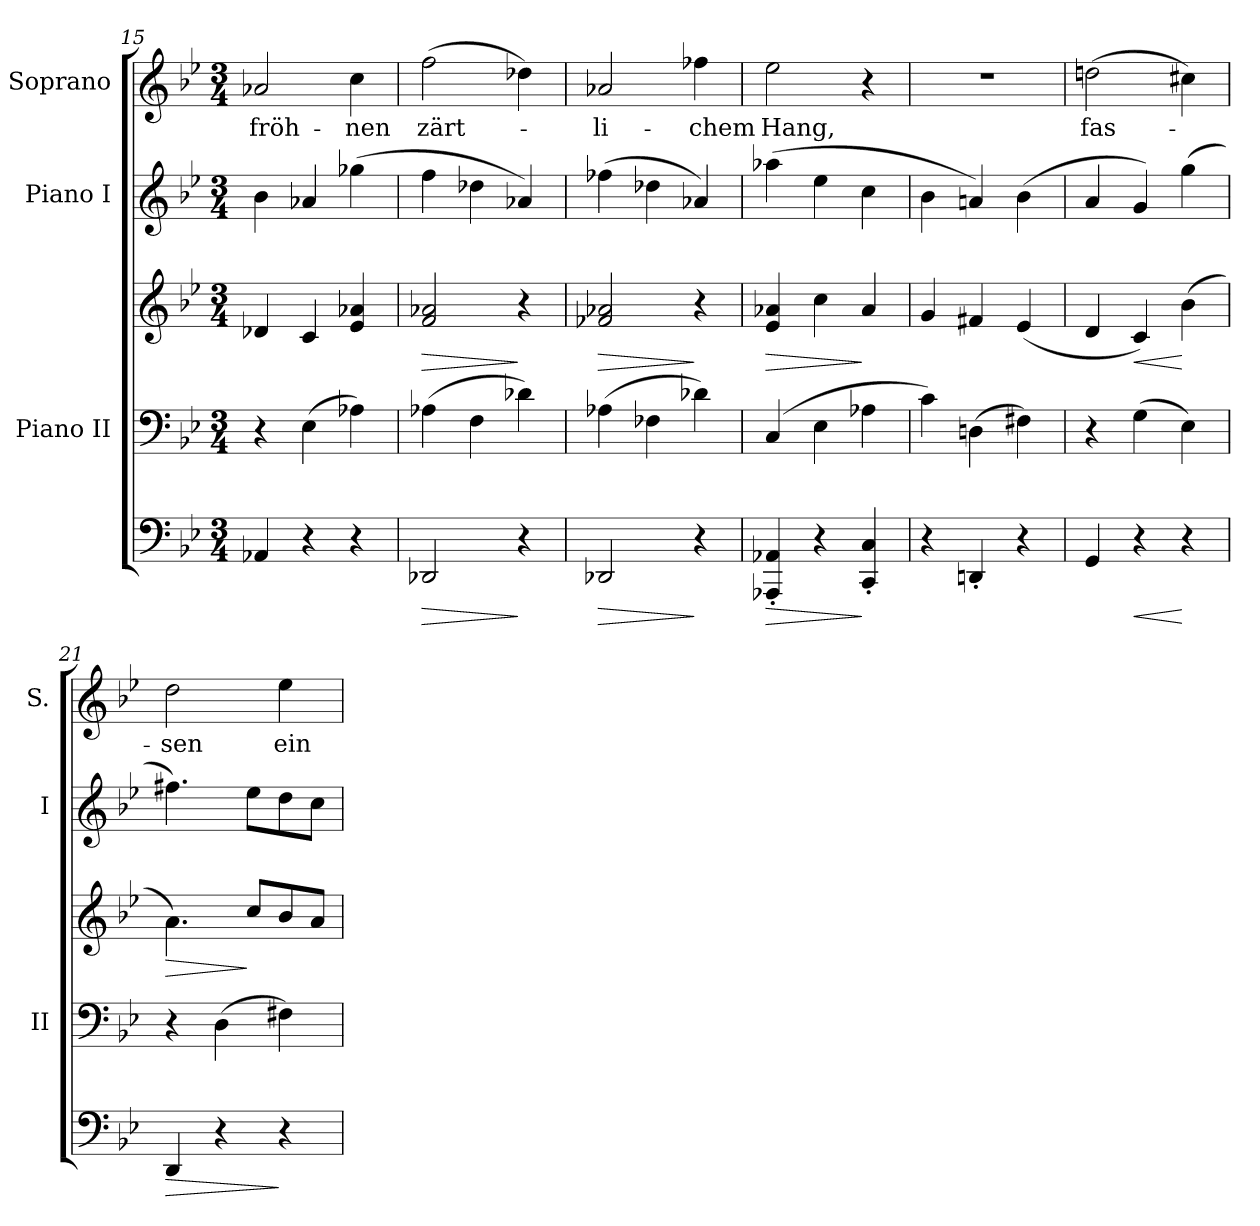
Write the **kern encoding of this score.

**kern	**dynam	**kern	**kern	**dynam	**kern	**kern	**text
*part5	*part5	*part4	*part3	*part3	*part2	*part1	*part1
*staff5	*staff5	*staff4	*staff3	*staff3	*staff2	*staff1	*staff1
*	*	*I"Piano II	*	*	*I"Piano I	*I"Soprano	*
*	*	*I'II	*	*	*I'I	*I'S.	*
*clefF4	*	*clefF4	*clefG2	*	*clefG2	*clefG2	*
*k[b-e-]	*	*k[b-e-]	*k[b-e-]	*	*k[b-e-]	*k[b-e-]	*
*B-:	*	*B-:	*B-:	*	*B-:	*B-:	*
*M3/4	*	*M3/4	*M3/4	*	*M3/4	*M3/4	*
=15	=15	=15	=15	=15	=15	=15	=15
!	!	!	!	!	!	!	!LO:LY:b:color=#000000
4AA-Xi/	.	4r	4d-Xi/	.	4b-i\	2a-Xi/	fröh-
4r	.	(4E-i\	4ci/	.	4a-Xi/	.	.
!	!	!	!	!	!	!	!LO:LY:b:color=#000000
4r	.	4A-Xi\)	4e-i/ 4a-Xi	.	(4gg-Xi\	4cci\	-nen
=16	=16	=16	=16	=16	=16	=16	=16
!	!LO:HP:b	!	!	!LO:HP:b	!	!	!
!	!	!	!	!	!	!	!LO:LY:b:color=#000000
2DD-Xi/	>	(4A-Xi\	2fi/ 2a-Xi	>	4ffi\	(2ffi\	zärt-
.	.	4Fi\	.	.	4dd-Xi\	.	.
4r	]	4d-Xi\)	4r	]	4a-Xi/)	4dd-Xi\)	.
=17	=17	=17	=17	=17	=17	=17	=17
!	!LO:HP:b	!	!	!LO:HP:b	!	!	!
!	!	!	!	!	!	!	!LO:LY:b:color=#000000
2DD-Xi/	>	(4A-Xi\	2f-Xi/ 2a-Xi	>	(4ff-Xi\	2a-Xi/	-li-
.	.	4F-Xi\	.	.	4dd-Xi\	.	.
!	!	!	!	!	!	!	!LO:LY:b:color=#000000
4r	]	4d-Xi\)	4r	]	4a-Xi/)	4ff-Xi\	-chem
=18	=18	=18	=18	=18	=18	=18	=18
!	!LO:HP:b	!	!	!LO:HP:b	!	!	!
!	!	!	!	!	!	!	!LO:LY:b:color=#000000
4AAA-Xi/' 4AA-Xi'	>	(4Ci/	4e-i/ 4a-Xi	>	(4aa-Xi\	2ee-i\	Hang,
4r	.	4E-i\	4cci\	.	4ee-i\	.	.
4CCi/' 4Ci'	]	4A-Xi\	4a-i/	]	4cci\	4r	.
=19	=19	=19	=19	=19	=19	=19	=19
!	!	!	!	!	!	!LO:N:vis=1	!
4r	.	4ci\)	4gi/	.	4b-i\	2.r	.
4DDn'i/	.	(4Dni\	4f#Xi/	.	4ani/)	.	.
4r	.	4F#Xi\)	(4e-i/	.	(4b-i\	.	.
=20	=20	=20	=20	=20	=20	=20	=20
!	!	!	!	!	!	!	!LO:LY:b:color=#000000
4GGi/	.	4r	4di/	.	4ai/	(2ddni\	fas-
!	!LO:HP:b	!	!	!LO:HP:b	!	!	!
4r	<	(4Gi\	4ci/)	<	4gi/)	.	.
4r	[	4E-i\)	(4b-i\	[	(4ggi\	4cc#Xi\)	.
=21	=21	=21	=21	=21	=21	=21	=21
!	!LO:HP:b	!	!	!LO:HP:b	!	!	!
!	!	!	!	!	!	!	!LO:LY:b:color=#000000
4DDi/	>	4r	4.ai\)	>	4.ff#Xi\)	2ddi\	-sen
4r	.	(4Di\	.	.	.	.	.
.	.	.	8cci/L	]	8ee-i\L	.	.
!	!	!	!	!	!	!	!LO:LY:b:color=#000000
4r	]	4F#Xi\)	8b-i/	.	8ddi\	4ee-i\	ein
.	.	.	8ai/J	.	8cci\J	.	.
=	=	=	=	=	=	=	=
*-	*-	*-	*-	*-	*-	*-	*-
